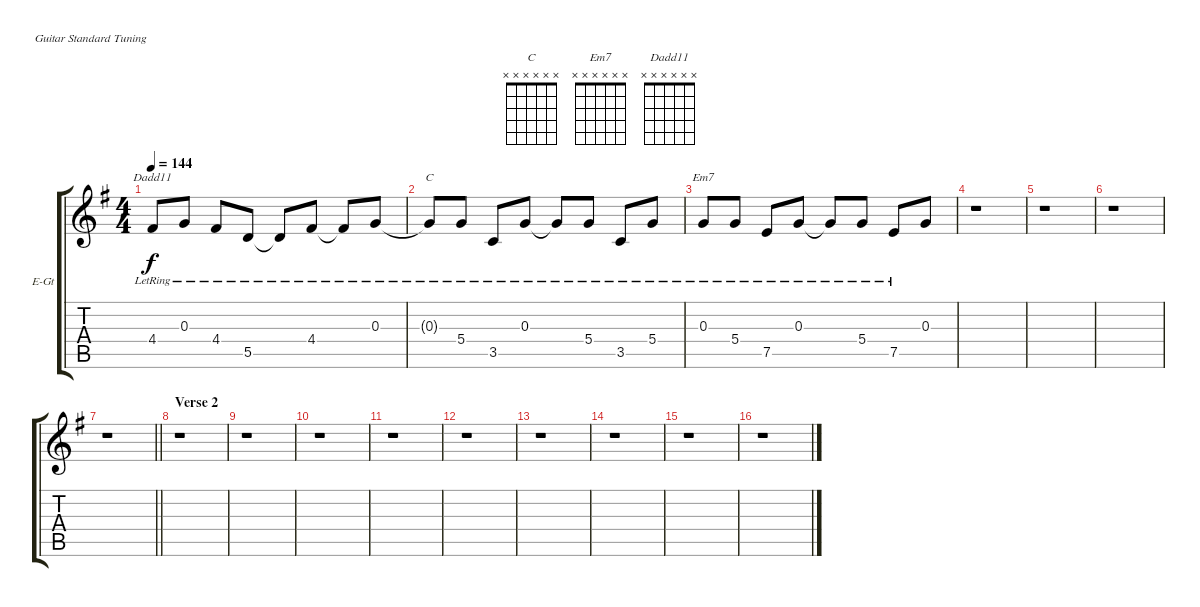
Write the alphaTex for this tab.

\bracketExtendMode groupsimilarinstruments
\firstSystemTrackNameOrientation horizontal
\otherSystemsTrackNameOrientation horizontal
\track ("Guitar 3" "E-Gt") {instrument distortionguitar}
\staff {score tabs}
\tuning (E4 B3 G3 D3 A2 E2)
\chord ("C" x x x x x x)
\chord ("Em7" x x x x x x)
\chord ("Dadd11" x x x x x x)
\ts (4 4)
\tempo 144
\clef g2
\ks g
4.4{lr}.8{ch "Dadd11" dy f} 0.3{lr}.8 4.4{lr}.8 5.5{lr}.8 5.5{lr t}.8 4.4{lr}.8 4.4{lr t}.8 0.3{lr}.8 |
0.3{lr t}.8{ch "C"} 5.4{lr}.8 3.5{lr}.8 0.3{lr}.8 0.3{lr t}.8 5.4{lr}.8 3.5{lr}.8 5.4{lr}.8 |
0.3{lr}.8{ch "Em7"} 5.4{lr}.8 7.5{lr}.8 0.3{lr}.8 0.3{lr t}.8 5.4{lr}.8 7.5{lr}.8 0.3.8 |
r.1 |
r.1 |
r.1 |
\barLineRight lightlight
r.1 |
\section ("" "Verse 2")
r.1 |
r.1 |
r.1 |
r.1 |
r.1 |
r.1 |
r.1 |
r.1 |
r.1
